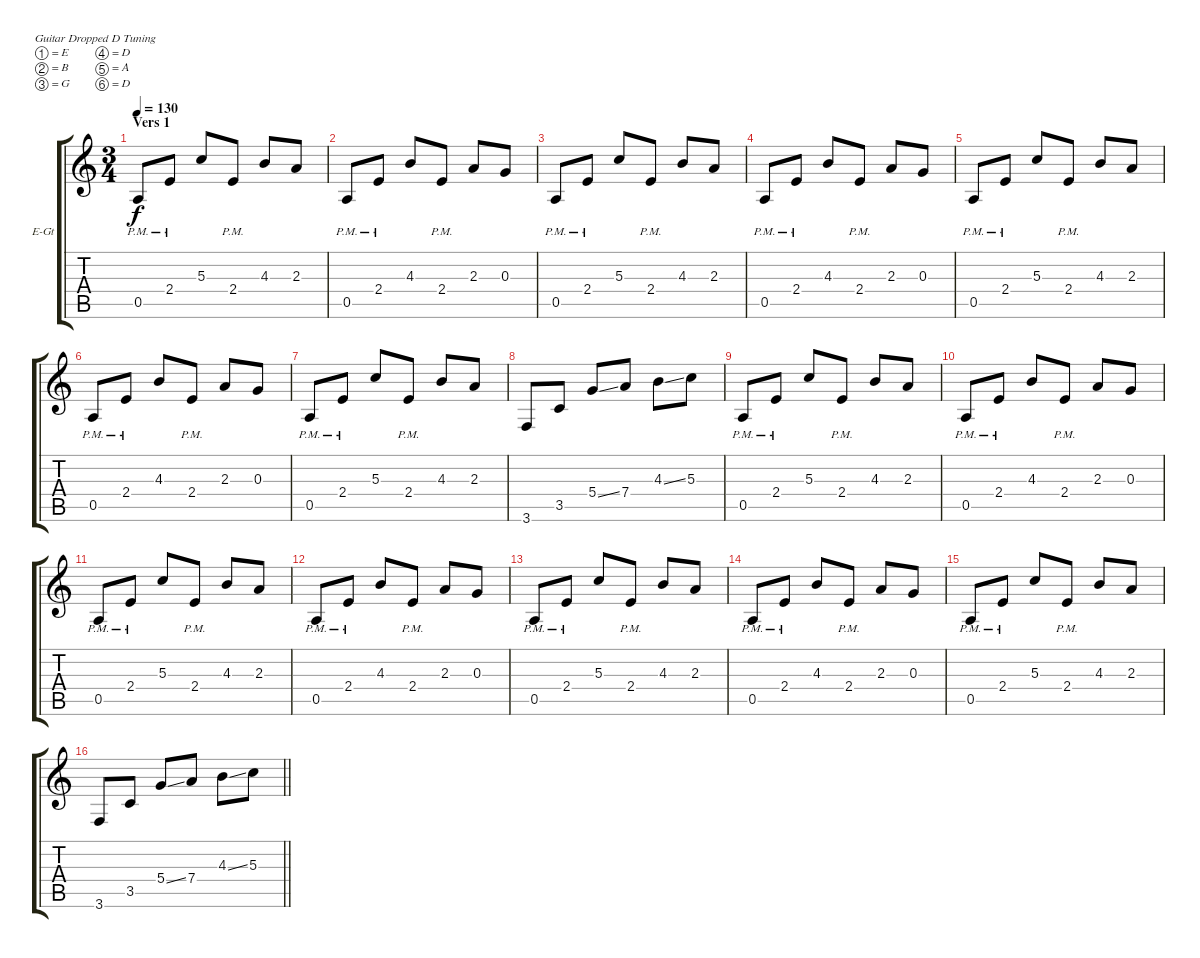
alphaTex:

\bracketExtendMode groupsimilarinstruments
\firstSystemTrackNameOrientation horizontal
\otherSystemsTrackNameOrientation horizontal
\track ("Lead Guitar" "E-Gt") {instrument distortionguitar}
\staff {score tabs}
\tuning (E4 B3 G3 D3 A2 D2)
\ts (3 4)
\section ("" "Vers 1")
\tempo 130
\clef g2
\ks c
0.5{pm}.8{dy f} 2.4{pm}.8 5.3.8 2.4{pm}.8 4.3.8 2.3.8 |
0.5{pm}.8 2.4{pm}.8 4.3.8 2.4{pm}.8 2.3.8 0.3.8 |
0.5{pm}.8 2.4{pm}.8 5.3.8 2.4{pm}.8 4.3.8 2.3.8 |
0.5{pm}.8 2.4{pm}.8 4.3.8 2.4{pm}.8 2.3.8 0.3.8 |
0.5{pm}.8 2.4{pm}.8 5.3.8 2.4{pm}.8 4.3.8 2.3.8 |
0.5{pm}.8 2.4{pm}.8 4.3.8 2.4{pm}.8 2.3.8 0.3.8 |
0.5{pm}.8 2.4{pm}.8 5.3.8 2.4{pm}.8 4.3.8 2.3.8 |
3.6.8 3.5.8 5.4{ss}.8 7.4.8 4.3{ss}.8 5.3.8 |
0.5{pm}.8 2.4{pm}.8 5.3.8 2.4{pm}.8 4.3.8 2.3.8 |
0.5{pm}.8 2.4{pm}.8 4.3.8 2.4{pm}.8 2.3.8 0.3.8 |
0.5{pm}.8 2.4{pm}.8 5.3.8 2.4{pm}.8 4.3.8 2.3.8 |
0.5{pm}.8 2.4{pm}.8 4.3.8 2.4{pm}.8 2.3.8 0.3.8 |
0.5{pm}.8 2.4{pm}.8 5.3.8 2.4{pm}.8 4.3.8 2.3.8 |
0.5{pm}.8 2.4{pm}.8 4.3.8 2.4{pm}.8 2.3.8 0.3.8 |
0.5{pm}.8 2.4{pm}.8 5.3.8 2.4{pm}.8 4.3.8 2.3.8 |
\barLineRight lightlight
3.6.8 3.5.8 5.4{ss}.8 7.4.8 4.3{ss}.8 5.3.8
